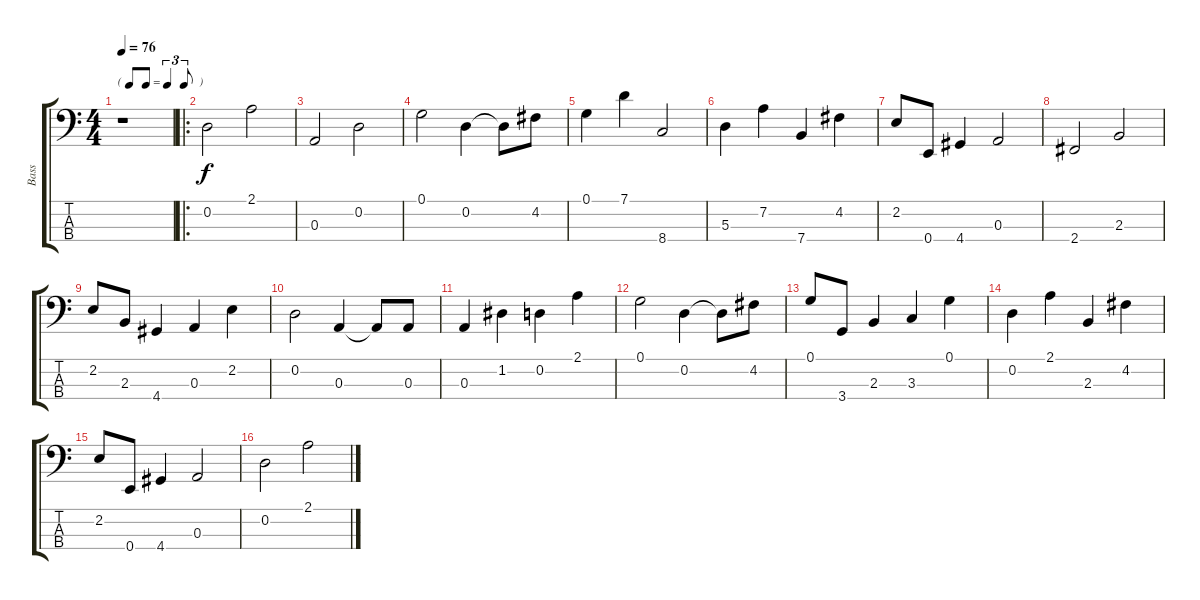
\track ("Bass" "Bass") {instrument acousticbass}
\staff {score tabs}
\tuning (G2 D2 A1 E1) {hide}
\ts (4 4)
\tf triplet8th
\tempo 76
\clef f4
\ks c
r.1{dy f instrument acousticbass} |
\ro
0.2.2 2.1.2 |
0.3.2 0.2.2 |
0.1.2 0.2.4 0.2{t}.8 4.2.8 |
0.1.4 7.1.4 8.4.2 |
5.3.4 7.2.4 7.4.4 4.2.4 |
2.2.8 0.4.8 4.4.4 0.3.2 |
2.4.2 2.3.2 |
2.2.8 2.3.8 4.4.4 0.3.4 2.2.4 |
0.2.2 0.3.4 0.3{t}.8 0.3.8 |
0.3.4 1.2.4 0.2.4 2.1.4 |
0.1.2 0.2.4 0.2{t}.8 4.2.8 |
0.1.8 3.4.8 2.3.4 3.3.4 0.1.4 |
0.2.4 2.1.4 2.3.4 4.2.4 |
2.2.8 0.4.8 4.4.4 0.3.2 |
0.2.2 2.1.2
